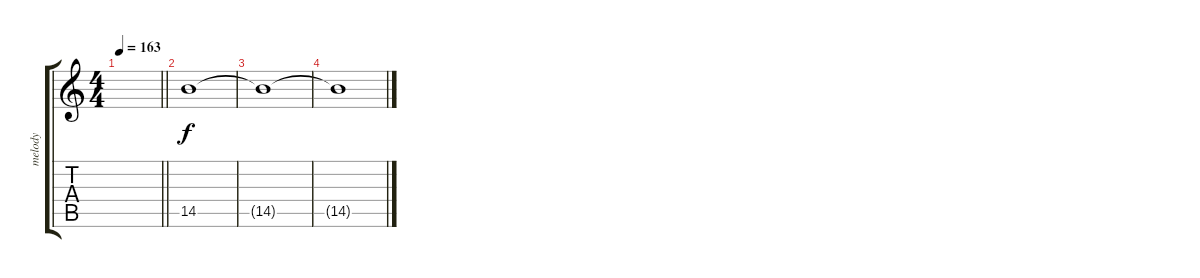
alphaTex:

\track ("melody" "melody") {instrument acousticguitarsteel}
\staff {score tabs}
\tuning (E4 B3 G3 D3 A2 E2) {hide}
\ts (4 4)
\tempo 163
\clef g2
\barLineRight lightlight
\ks c
|
14.5.1 |
14.5{t}.1 |
14.5{t}.1
